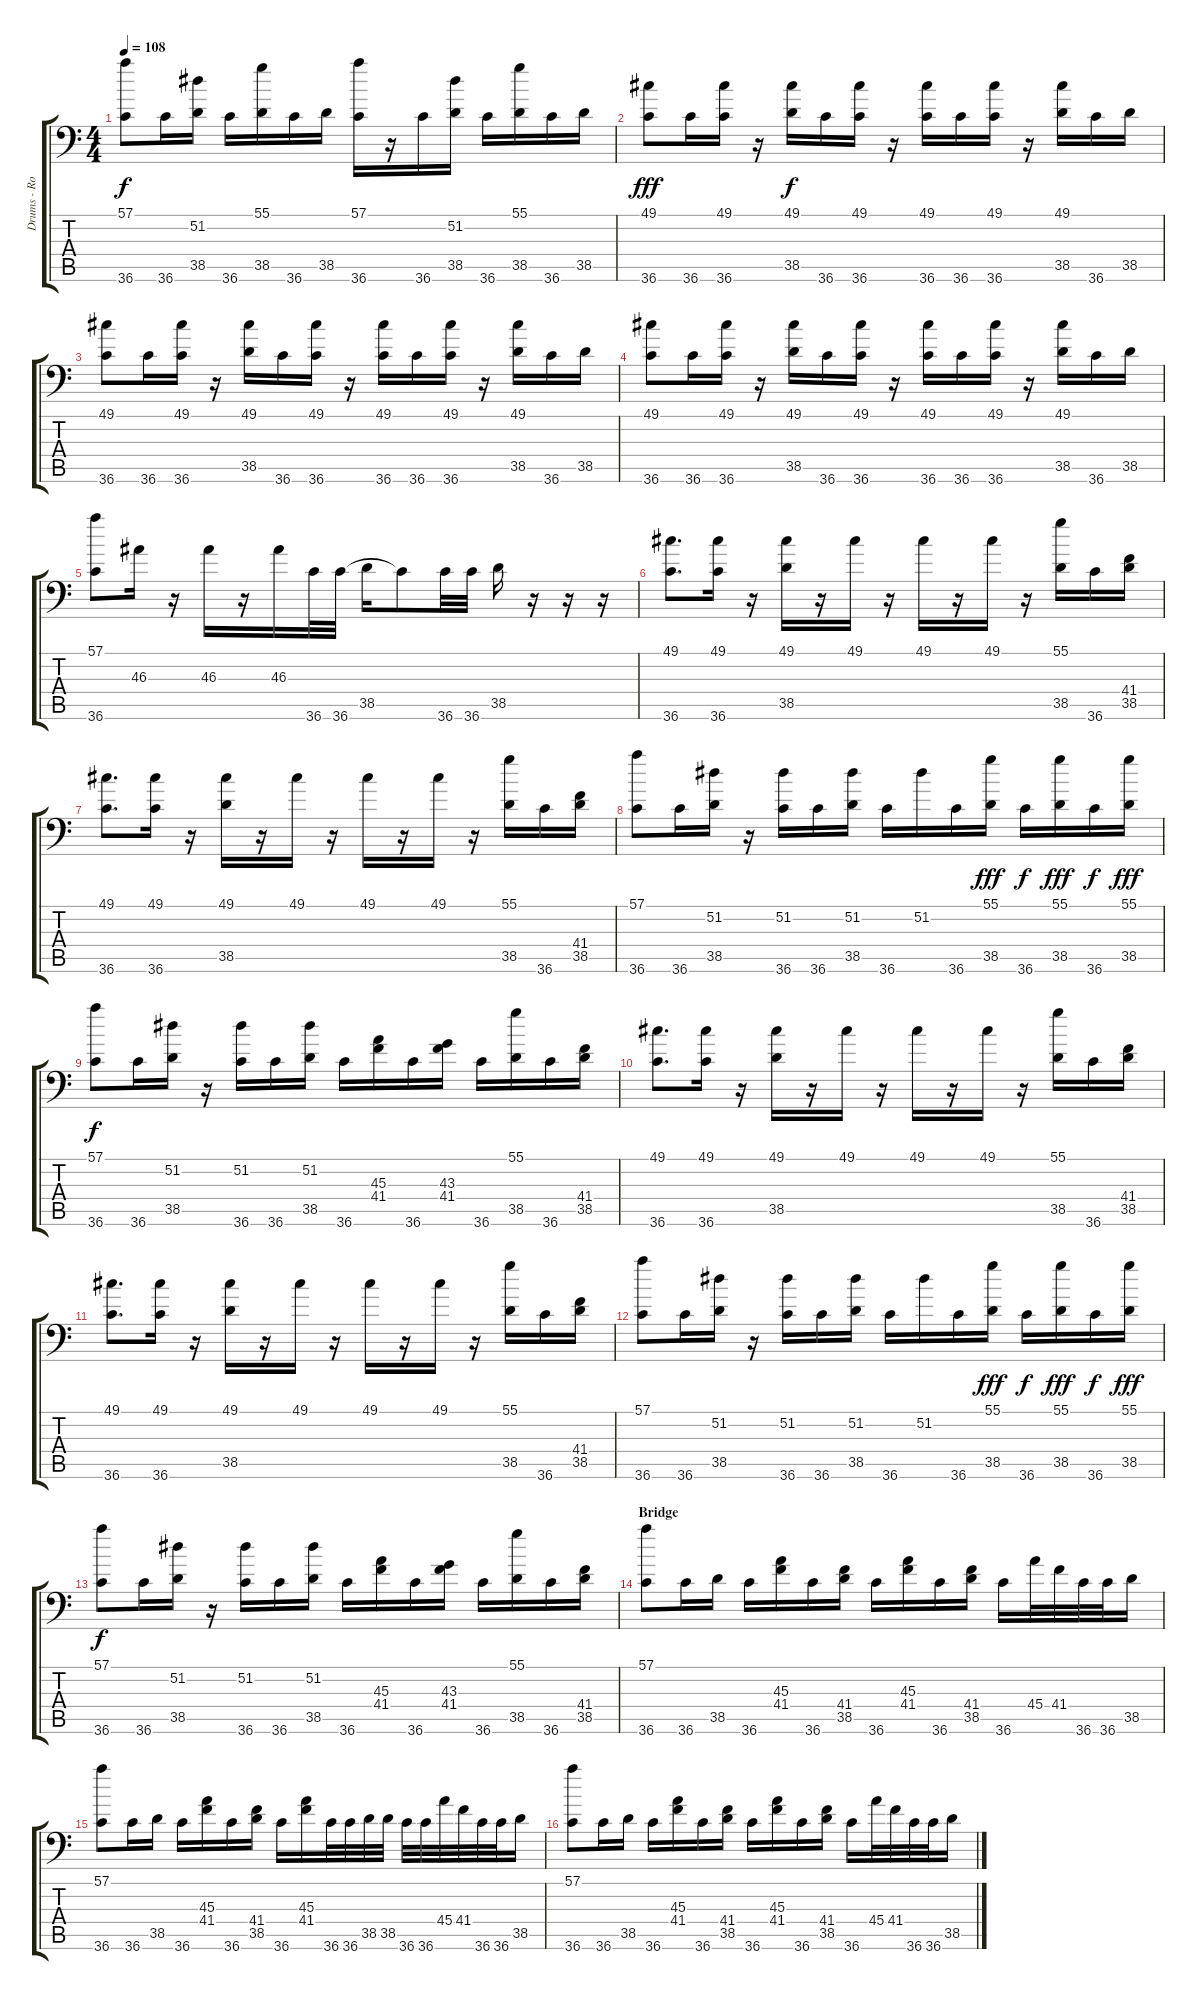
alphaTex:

\track ("Drums - Robert Ortiz" "Drums - Ro") {instrument acousticgrandpiano}
\staff {score tabs}
\tuning (C-1 C-1 C-1 C-1 C-1 C-1) {hide}
\ts (4 4)
\tempo 108
\clef f4
\ks c
(57.1 36.6).8{dy f} 36.6.16 (51.2 38.5).16 36.6.16 (55.1 38.5).16 36.6.16 38.5.16 (57.1 36.6).16 r.16 36.6.16 (51.2 38.5).16 36.6.16 (55.1 38.5).16 36.6.16 38.5.16 |
(49.1 36.6).8{dy fff} 36.6.16 (49.1 36.6).16 r.16 (49.1 38.5).16{dy f} 36.6.16 (49.1 36.6).16 r.16 (49.1 36.6).16 36.6.16 (49.1 36.6).16 r.16 (49.1 38.5).16 36.6.16 38.5.16 |
(49.1 36.6).8 36.6.16 (49.1 36.6).16 r.16 (49.1 38.5).16 36.6.16 (49.1 36.6).16 r.16 (49.1 36.6).16 36.6.16 (49.1 36.6).16 r.16 (49.1 38.5).16 36.6.16 38.5.16 |
(49.1 36.6).8 36.6.16 (49.1 36.6).16 r.16 (49.1 38.5).16 36.6.16 (49.1 36.6).16 r.16 (49.1 36.6).16 36.6.16 (49.1 36.6).16 r.16 (49.1 38.5).16 36.6.16 38.5.16 |
(57.1 36.6).8 46.3.16 r.16 46.3.16 r.16 46.3.16 36.6.32 36.6.32 38.5.16 36.6{t}.8 36.6.32 36.6.32 38.5.16 r.16 r.16 r.16 |
(49.1 36.6).8{d} (49.1 36.6).16 r.16 (49.1 38.5).16 r.16 49.1.16 r.16 49.1.16 r.16 49.1.16 r.16 (55.1 38.5).16 36.6.16 (41.4 38.5).16 |
(49.1 36.6).8{d} (49.1 36.6).16 r.16 (49.1 38.5).16 r.16 49.1.16 r.16 49.1.16 r.16 49.1.16 r.16 (55.1 38.5).16 36.6.16 (41.4 38.5).16 |
(57.1 36.6).8 36.6.16 (51.2 38.5).16 r.16 (51.2 36.6).16 36.6.16 (51.2 38.5).16 36.6.16 51.2.16 36.6.16 (55.1 38.5).16{dy fff} 36.6.16{dy f} (55.1 38.5).16{dy fff} 36.6.16{dy f} (55.1 38.5).16{dy fff} |
(57.1 36.6).8{dy f} 36.6.16 (51.2 38.5).16 r.16 (51.2 36.6).16 36.6.16 (51.2 38.5).16 36.6.16 (45.3 41.4).16 36.6.16 (43.3 41.4).16 36.6.16 (55.1 38.5).16 36.6.16 (41.4 38.5).16 |
(49.1 36.6).8{d} (49.1 36.6).16 r.16 (49.1 38.5).16 r.16 49.1.16 r.16 49.1.16 r.16 49.1.16 r.16 (55.1 38.5).16 36.6.16 (41.4 38.5).16 |
(49.1 36.6).8{d} (49.1 36.6).16 r.16 (49.1 38.5).16 r.16 49.1.16 r.16 49.1.16 r.16 49.1.16 r.16 (55.1 38.5).16 36.6.16 (41.4 38.5).16 |
(57.1 36.6).8 36.6.16 (51.2 38.5).16 r.16 (51.2 36.6).16 36.6.16 (51.2 38.5).16 36.6.16 51.2.16 36.6.16 (55.1 38.5).16{dy fff} 36.6.16{dy f} (55.1 38.5).16{dy fff} 36.6.16{dy f} (55.1 38.5).16{dy fff} |
(57.1 36.6).8{dy f} 36.6.16 (51.2 38.5).16 r.16 (51.2 36.6).16 36.6.16 (51.2 38.5).16 36.6.16 (45.3 41.4).16 36.6.16 (43.3 41.4).16 36.6.16 (55.1 38.5).16 36.6.16 (41.4 38.5).16 |
\section ("" "Bridge")
(57.1 36.6).8 36.6.16 38.5.16 36.6.16 (45.3 41.4).16 36.6.16 (41.4 38.5).16 36.6.16 (45.3 41.4).16 36.6.16 (41.4 38.5).16 36.6.16 45.4.32 41.4.32 36.6.32 36.6.32 38.5.16 |
(57.1 36.6).8 36.6.16 38.5.16 36.6.16 (45.3 41.4).16 36.6.16 (41.4 38.5).16 36.6.16 (45.3 41.4).16 36.6.32 36.6.32 38.5.32 38.5.32 36.6.32 36.6.32 45.4.32 41.4.32 36.6.32 36.6.32 38.5.16 |
(57.1 36.6).8 36.6.16 38.5.16 36.6.16 (45.3 41.4).16 36.6.16 (41.4 38.5).16 36.6.16 (45.3 41.4).16 36.6.16 (41.4 38.5).16 36.6.16 45.4.32 41.4.32 36.6.32 36.6.32 38.5.16
